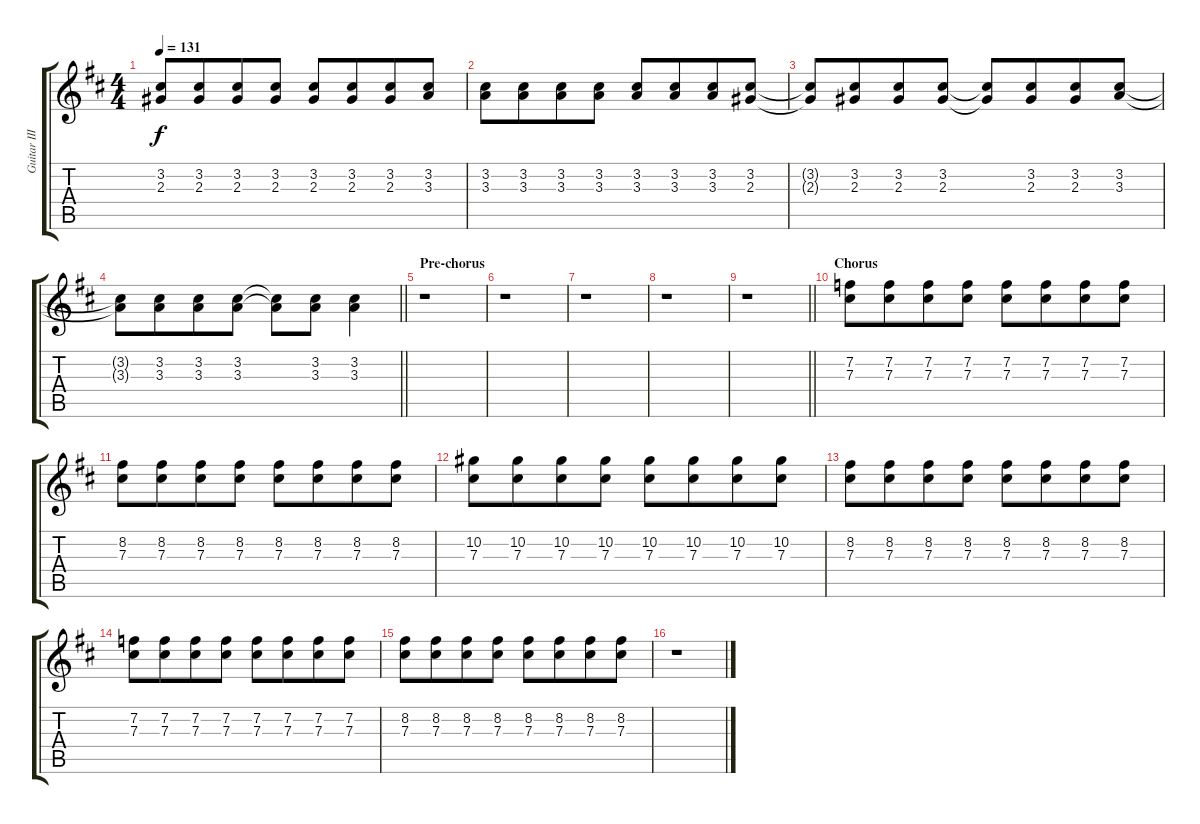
\track ("Guitar III" "Guitar III") {instrument distortionguitar}
\staff {score tabs}
\tuning (Eb4 Bb3 Gb3 Db3 Ab2 Eb2) {hide}
\ts (4 4)
\tempo 131
\clef g2
\ks d
(3.2 2.3).8{dy f} (3.2 2.3).8{beam merge} (3.2 2.3).8 (3.2 2.3).8 (3.2 2.3).8 (3.2 2.3).8{beam merge} (3.2 2.3).8 (3.2 3.3).8 |
(3.2 3.3).8 (3.2 3.3).8{beam merge} (3.2 3.3).8 (3.2 3.3).8 (3.2 3.3).8 (3.2 3.3).8{beam merge} (3.2 3.3).8 (3.2 2.3).8 |
(3.2{t} 2.3{t}).8 (3.2 2.3).8{beam merge} (3.2 2.3).8 (3.2 2.3).8 (3.2{t} 2.3{t}).8 (3.2 2.3).8{beam merge} (3.2 2.3).8 (3.2 3.3).8 |
\barLineRight lightlight
(3.2{t} 3.3{t}).8 (3.2 3.3).8{beam merge} (3.2 3.3).8 (3.2 3.3).8 (3.2{t} 3.3{t}).8 (3.2 3.3).8 (3.2 3.3).4 |
\section ("" "Pre-chorus")
r.1 |
r.1 |
r.1 |
r.1 |
\barLineRight lightlight
r.1 |
\section ("" "Chorus")
(7.2 7.3).8 (7.2 7.3).8{beam merge} (7.2 7.3).8 (7.2 7.3).8 (7.2 7.3).8 (7.2 7.3).8{beam merge} (7.2 7.3).8 (7.2 7.3).8 |
(8.2 7.3).8 (8.2 7.3).8{beam merge} (8.2 7.3).8 (8.2 7.3).8 (8.2 7.3).8 (8.2 7.3).8{beam merge} (8.2 7.3).8 (8.2 7.3).8 |
(10.2 7.3).8 (10.2 7.3).8{beam merge} (10.2 7.3).8 (10.2 7.3).8 (10.2 7.3).8 (10.2 7.3).8{beam merge} (10.2 7.3).8 (10.2 7.3).8 |
(8.2 7.3).8 (8.2 7.3).8{beam merge} (8.2 7.3).8 (8.2 7.3).8 (8.2 7.3).8 (8.2 7.3).8{beam merge} (8.2 7.3).8 (8.2 7.3).8 |
(7.2 7.3).8 (7.2 7.3).8{beam merge} (7.2 7.3).8 (7.2 7.3).8 (7.2 7.3).8 (7.2 7.3).8{beam merge} (7.2 7.3).8 (7.2 7.3).8 |
(8.2 7.3).8 (8.2 7.3).8{beam merge} (8.2 7.3).8 (8.2 7.3).8 (8.2 7.3).8 (8.2 7.3).8{beam merge} (8.2 7.3).8 (8.2 7.3).8 |
r.1
